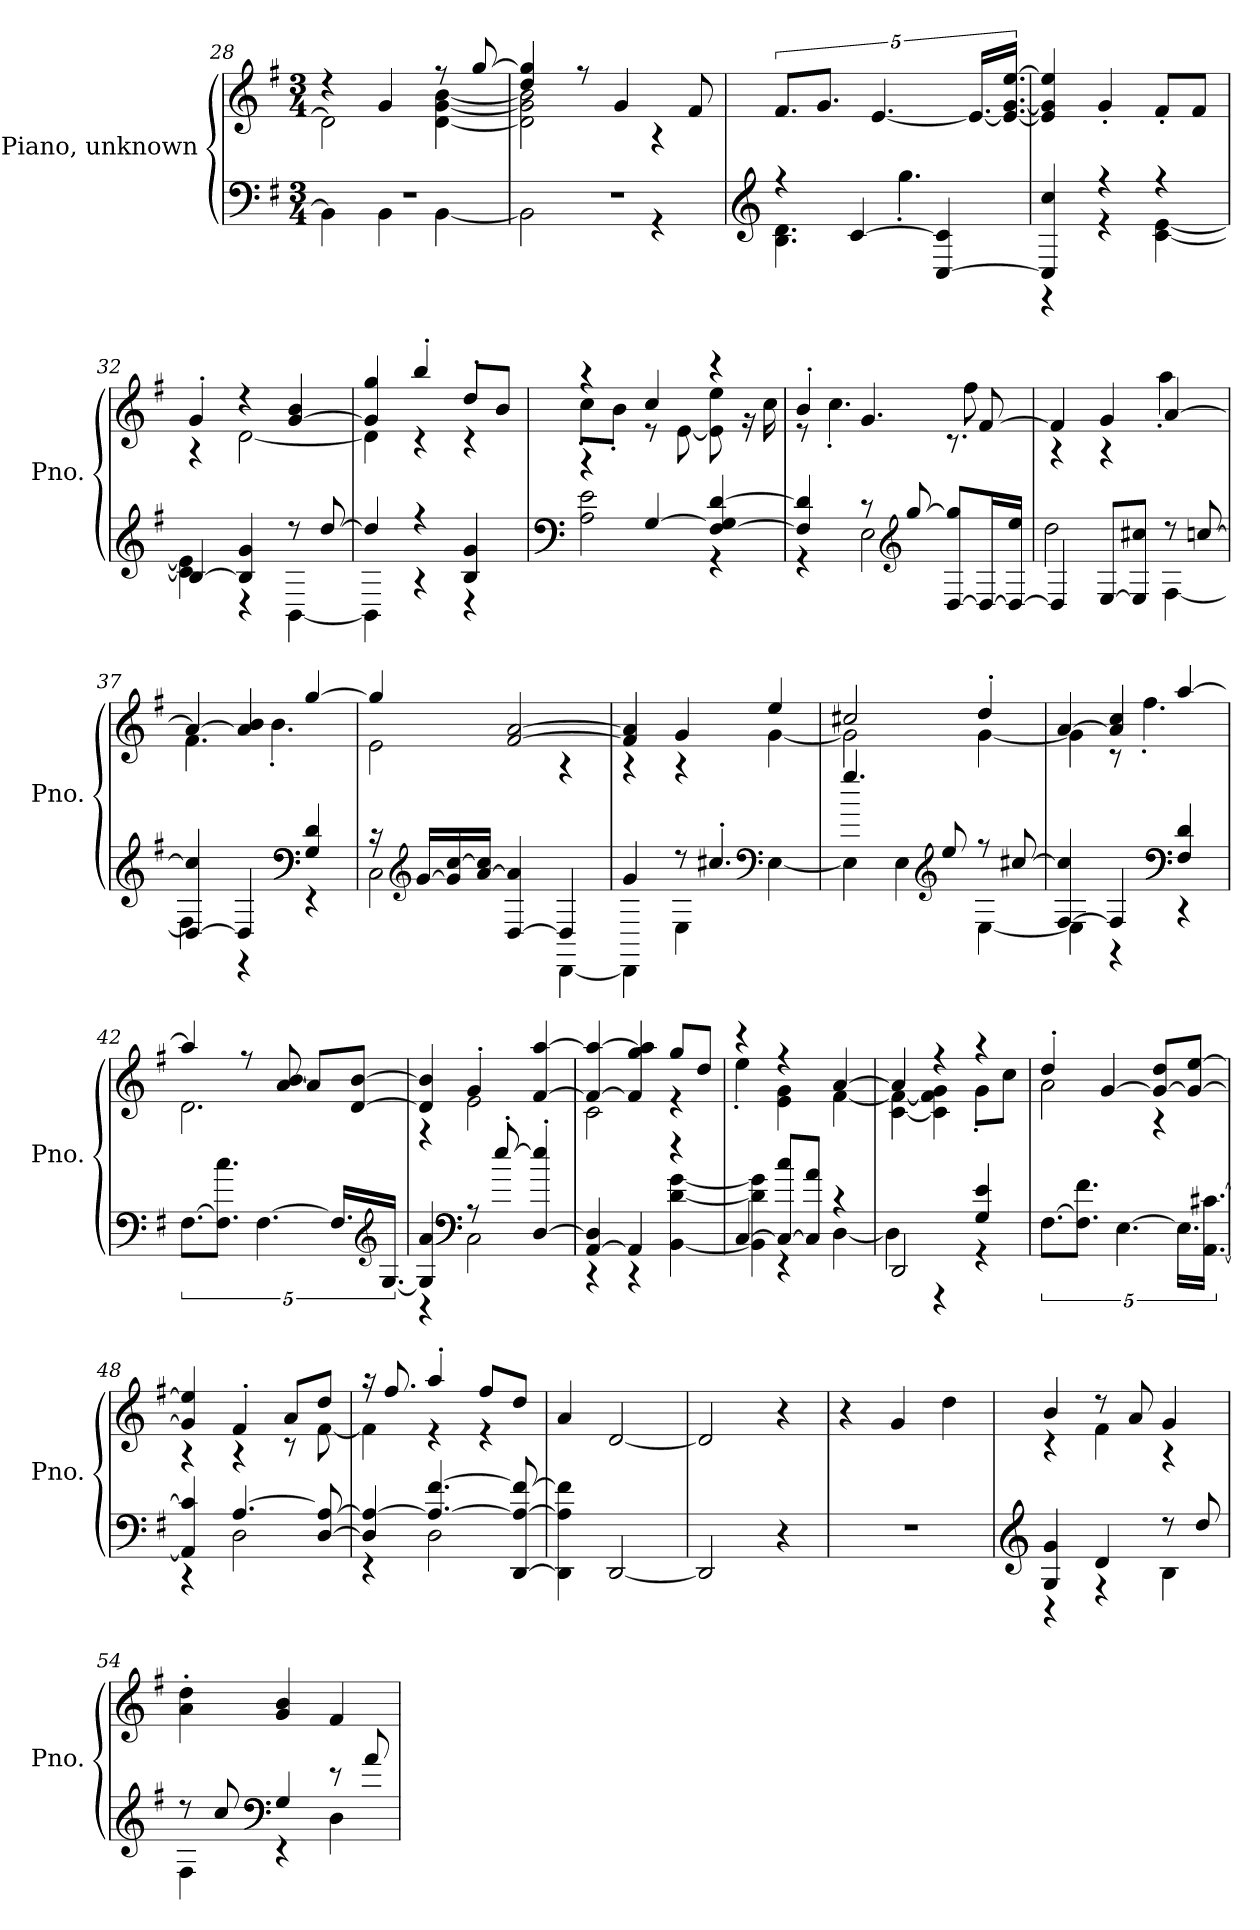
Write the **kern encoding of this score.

**kern	**kern
*part1	*part1
*staff2	*staff1
*I"Piano, unknown	*
*I'Pno.	*
*clefF4	*clefG2
*k[f#]	*k[f#]
*M3/4	*M3/4
=28	=28
*^	*^
2.r	4BB\]	4r	2d\]
.	4BB\	4g/	.
.	[4BB\	8r	[4d\ [4g\ [4b\
.	.	[8gg/	.
=29	=29	=29	=29
2.r	2BB\]	4dd/ 4gg/]	2d\] 2g\] 2b\]
.	.	8r	.
.	.	4g/	.
.	4r	.	4r
.	.	8f#/	.
*	*	*v	*v
=30	=30	=30
*clefG2	*	*
4r	4.B\ 4.d\	10.f#/L
.	.	10.g/J
[4c/	.	.
.	.	[5.e/
.	4.gg'\	.
[4C/ 4c/]	.	.
.	.	20.e/LL_
.	.	20.e/_ [20.g/ [20.ee/JJ
=31	=31	=31
4C/] 4cc/	4r	4e/] 4g/] 4ee/]
4r	4r	4g'/
4r	[4c\ [4e\	8f#'/L
.	.	8f#/J
!!LO:PB:g=z
=32	=32	=32
*	*	*^
[4B/	4c\] 4e\]	4g'/	4r
4B/] 4g/	4r	4r	[2d\
8r	[4BB\	[4g/ 4b/	.
[8dd/	.	.	.
=33	=33	=33	=33
4dd/]	4BB\]	4g/] 4gg/	4d\]
4r	4r	4bb'/	4r
4B/ 4g/	4r	8dd'/L	4r
.	.	8b/J	.
=34	=34	=34	=34
*clefF4	*	*	*
4r	2A\ 2e\	4r	8cc'\L
.	.	.	8b'\J
[4G/	.	4cc/	8r
.	.	.	[8e\
[4F#/ 4G/] [4d/	4r	4r	8e\] 8ee\
.	.	.	16r
.	.	.	16cc\
=35	=35	=35	=35
4F#/] 4d/]	4r	4b'/	8r
.	.	.	4.cc'\
8r	2E\	4.g/	.
*clefG2	*	*	*
[8gg/	.	.	.
[8D/ 8gg/]L	.	.	8r
16D/L_	.	[8f#/	8ff#'\
16D/_ 16ee/JJ	.	.	.
=36	=36	=36	=36
4D/]	2dd\	4f#/]	4r
[8E/L	.	4g/	4r
8E/] 8cc#X/J	.	.	.
8r	[4F#\	[4a/	4aa'\
[8ccn/	.	.	.
!!LO:LB:g=z	!!
=37	=37	=37	=37
[4D/ 4cc/]	4F#\]	4a/_	4.f#\
4D/]	4r	4a/] 4b/	.
.	.	.	4.b'\
*clefF4	*	*	*
4G/ 4d/	4r	[4gg/	.
=38	=38	=38	=38
16r	2C\	4gg/]	2e\
*clefG2	*	*	*
[16g/LL	.	.	.
16g/] [16cc/	.	.	.
[16a/ 16cc/]JJ	.	.	.
[4D/ 4a/]	.	[2f#/ [2a/	.
4D/]	[4DD\	.	4r
=39	=39	=39	=39
4g/	4DD\]	4f#/] 4a/]	4r
8r	4E\	4g/	4r
4.cc#X'/	.	.	.
*clefF4	*	*	*
.	[4E\	4ee/	[4g\
=40	=40	=40	=40
4.gg/	4E\]	2cc#X/	2g\]
.	4E\	.	.
*clefG2	*	*	*
8ee/	.	.	.
8r	[4E\	4dd'/	[4g\
[8cc#X/	.	.	.
=41	=41	=41	=41
[4F#/ 4cc#/]	4E\]	[4a/	4g\]
4F#/]	4r	4a/] 4cc/	8r
.	.	.	4.ff#'\
*clefF4	*	*	*
4F#/ 4d/	4r	[4aa/	.
*v	*v	*	*
!!LO:LB:g=z	!!
=42	=42	=42
[10.F#\L	4aa/]	2.d\
10.F#\] 10.cc\J	.	.
.	8r	.
[5.F#\	.	.
.	[8a/ 8b/	.
.	8a/L]	.
20.F#/LL]	.	.
.	[8d/ [8b/J	.
*clefG2	*	*
[20.G/JJ	.	.
=43	=43	=43
*^	*	*
4G/] 4a/	4r	4d/] 4b/]	4r
*clefF4	*	*	*
8r	2C\	4g'/	2e\
[8ee'/	.	.	.
[4D/' 4ee/]'	.	[4f#/ [4aa/	.
=44	=44	=44	=44
[4AA/ 4D/]	4r	4f#/_ 4aa/_	2c\
4AA/]	4r	4f#/] 4gg/ 4aa/]	.
4r	[4BB\ [4d\ [4g\	8gg/L	4r
.	.	8dd/J	.
=45	=45	=45	=45
[4C/	4BB\] 4d\] 4g\]	4r	4ee'\
8C/_ 8cc/L	4r	4r	4e\ 4g\
8C/] 8a/J	.	.	.
4r	[4D\	[4a/	[4f#\
=46	=46	=46	=46
2DD/	4D\]	4a/]	[4c\ 4f#\_
.	4r	4r	4c\] 4f#\] 4g\
4G/ 4e/	4r	4r	8g'\L
.	.	.	8cc\J
*v	*v	*	*
!!LO:LB:g=z	!!
=47	=47	=47
[10.F#\L	4dd'/	2a\
10.F#\] 10.f#\J	.	.
.	[4g/	.
[5.E\	.	.
.	8g/_ 8dd/L	4r
20.E\LL]	.	.
.	8g/_ [8ee/J	.
[20.AA\ [20.c#X\JJ	.	.
=48	=48	=48
*^	*	*
4AA/] 4c#/]	4r	4g/] 4ee/]	4r
[4.A/	2D\	4f#'/	4r
.	.	8a/L	8r
[8D/ 8A/_	.	8dd/J	[8f#\
=49	=49	=49	=49
4D/] 4A/_	4r	16r	4f#\]
.	.	8.ff#/	.
4.A/_ [4.f#/	2D\	4aa'/	4r
.	.	8ff#/L	4r
[8DD/ 8A/_ 8f#/_	.	8dd/J	.
*v	*v	*	*
*	*v	*v
=50	=50
4DD\] 4A\] 4f#\]	4a/
[2DD/	[2d/
=51	=51
2DD/]	2d/]
4r	4r
=52	=52
2.r	4r
.	4g/
.	4dd\
=53	=53
*clefG2	*
*^	*^
4G/ 4g/	4r	4b/	4r
4d/	4r	8r	4f#\
.	.	8a/	.
8r	4B\	4g/	4r
8dd/	.	.	.
*	*	*v	*v
!!LO:LB:g=z
=54	=54	=54
8r	4F#\	4a\' 4dd\'
8cc/	.	.
*clefF4	*	*
4G/	4r	4g/ 4b/
8r	4D\	4f#/
8a/	.	.
*v	*v	*
=	=
*-	*-
